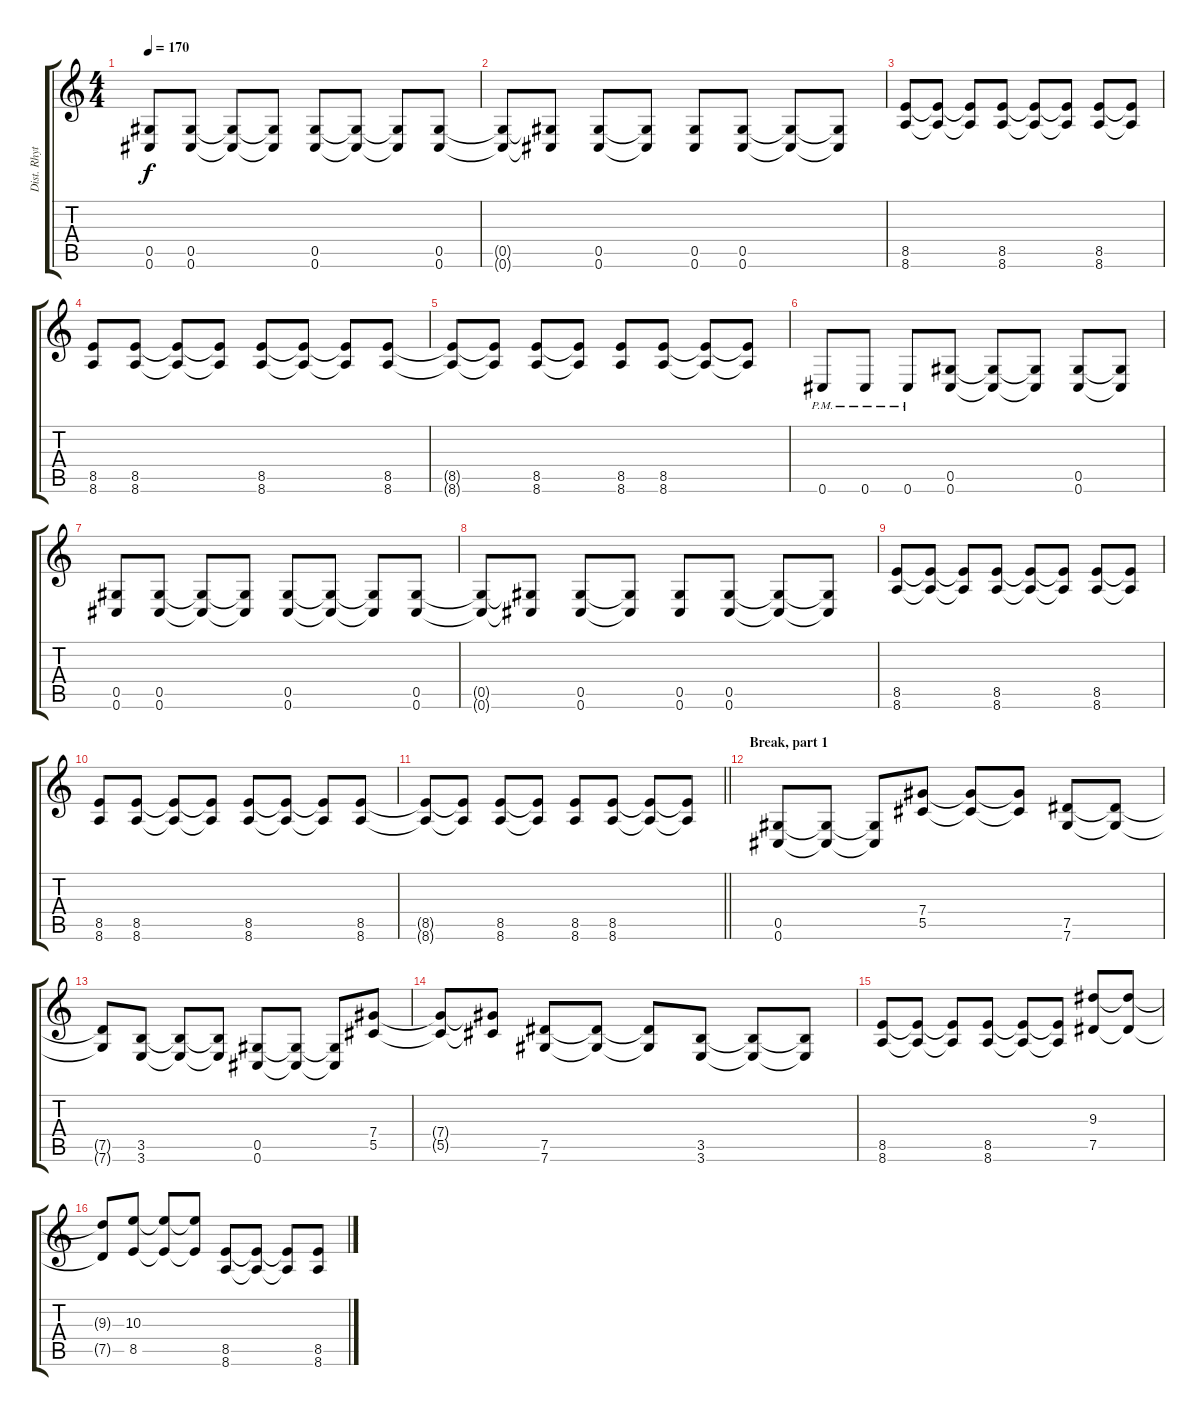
\track ("Dist. Rhytm Guitar [R]" "Dist. Rhyt") {instrument distortionguitar}
\staff {score tabs}
\tuning (Eb4 Bb3 Gb3 Db3 Ab2 Db2) {hide}
\ts (4 4)
\tempo 170
\clef g2
\ks c
(0.5 0.6).8{dy f} (0.5 0.6).8 (0.5{t} 0.6{t}).8 (0.5{t} 0.6{t}).8 (0.5 0.6).8 (0.5{t} 0.6{t}).8 (0.5{t} 0.6{t}).8 (0.5 0.6).8 |
(0.5{t} 0.6{t}).8 (0.5{t} 0.6{t}).8 (0.5 0.6).8 (0.5{t} 0.6{t}).8 (0.5 0.6).8 (0.5 0.6).8 (0.5{t} 0.6{t}).8 (0.5{t} 0.6{t}).8 |
(8.5 8.6).8 (8.5{t} 8.6{t}).8 (8.5{t} 8.6{t}).8 (8.5 8.6).8 (8.5{t} 8.6{t}).8 (8.5{t} 8.6{t}).8 (8.5 8.6).8 (8.5{t} 8.6{t}).8 |
(8.5 8.6).8 (8.5 8.6).8 (8.5{t} 8.6{t}).8 (8.5{t} 8.6{t}).8 (8.5 8.6).8 (8.5{t} 8.6{t}).8 (8.5{t} 8.6{t}).8 (8.5 8.6).8 |
(8.5{t} 8.6{t}).8 (8.5{t} 8.6{t}).8 (8.5 8.6).8 (8.5{t} 8.6{t}).8 (8.5 8.6).8 (8.5 8.6).8 (8.5{t} 8.6{t}).8 (8.5{t} 8.6{t}).8 |
0.6{pm}.8 0.6{pm}.8 0.6{pm}.8 (0.5 0.6).8 (0.5{t} 0.6{t}).8 (0.5{t} 0.6{t}).8 (0.5 0.6).8 (0.5{t} 0.6{t}).8 |
(0.5 0.6).8 (0.5 0.6).8 (0.5{t} 0.6{t}).8 (0.5{t} 0.6{t}).8 (0.5 0.6).8 (0.5{t} 0.6{t}).8 (0.5{t} 0.6{t}).8 (0.5 0.6).8 |
(0.5{t} 0.6{t}).8 (0.5{t} 0.6{t}).8 (0.5 0.6).8 (0.5{t} 0.6{t}).8 (0.5 0.6).8 (0.5 0.6).8 (0.5{t} 0.6{t}).8 (0.5{t} 0.6{t}).8 |
(8.5 8.6).8 (8.5{t} 8.6{t}).8 (8.5{t} 8.6{t}).8 (8.5 8.6).8 (8.5{t} 8.6{t}).8 (8.5{t} 8.6{t}).8 (8.5 8.6).8 (8.5{t} 8.6{t}).8 |
(8.5 8.6).8 (8.5 8.6).8 (8.5{t} 8.6{t}).8 (8.5{t} 8.6{t}).8 (8.5 8.6).8 (8.5{t} 8.6{t}).8 (8.5{t} 8.6{t}).8 (8.5 8.6).8 |
\barLineRight lightlight
(8.5{t} 8.6{t}).8 (8.5{t} 8.6{t}).8 (8.5 8.6).8 (8.5{t} 8.6{t}).8 (8.5 8.6).8 (8.5 8.6).8 (8.5{t} 8.6{t}).8 (8.5{t} 8.6{t}).8 |
\section ("" "Break, part 1")
(0.5 0.6).8 (0.5{t} 0.6{t}).8 (0.5{t} 0.6{t}).8 (7.4 5.5).8 (7.4{t} 5.5{t}).8 (7.4{t} 5.5{t}).8 (7.5 7.6).8 (7.5{t} 7.6{t}).8 |
(7.5{t} 7.6{t}).8 (3.5 3.6).8 (3.5{t} 3.6{t}).8 (3.5{t} 3.6{t}).8 (0.5 0.6).8 (0.5{t} 0.6{t}).8 (0.5{t} 0.6{t}).8 (7.4 5.5).8 |
(7.4{t} 5.5{t}).8 (7.4{t} 5.5{t}).8 (7.5 7.6).8 (7.5{t} 7.6{t}).8 (7.5{t} 7.6{t}).8 (3.5 3.6).8 (3.5{t} 3.6{t}).8 (3.5{t} 3.6{t}).8 |
(8.5 8.6).8 (8.5{t} 8.6{t}).8 (8.5{t} 8.6{t}).8 (8.5 8.6).8 (8.5{t} 8.6{t}).8 (8.5{t} 8.6{t}).8 (9.3 7.5).8 (9.3{t} 7.5{t}).8 |
(9.3{t} 7.5{t}).8 (10.3 8.5).8 (10.3{t} 8.5{t}).8 (10.3{t} 8.5{t}).8 (8.5 8.6).8 (8.5{t} 8.6{t}).8 (8.5{t} 8.6{t}).8 (8.5 8.6).8
